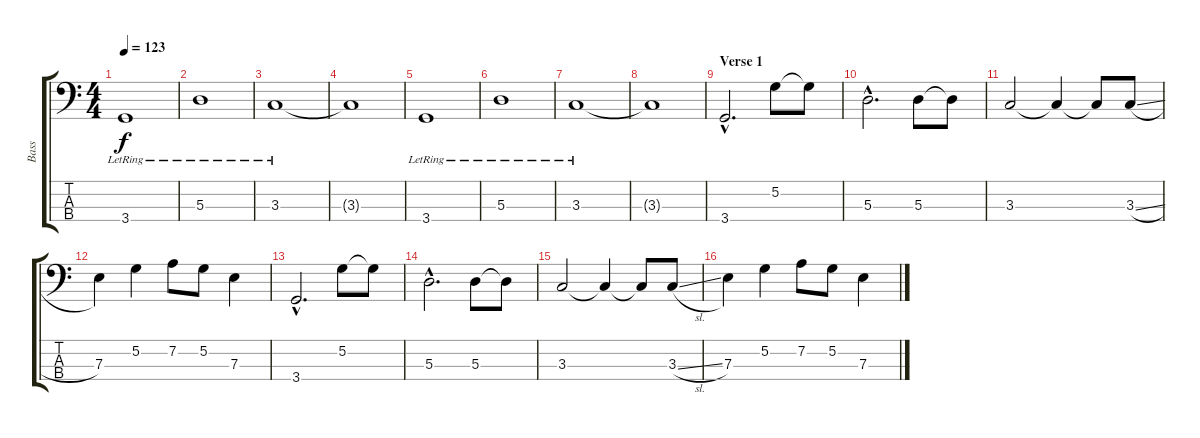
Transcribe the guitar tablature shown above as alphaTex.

\track ("Bass" "Bass") {instrument electricbassfinger}
\staff {score tabs}
\tuning (G2 D2 A1 E1) {hide}
\ts (4 4)
\tempo 123
\clef f4
\ks c
3.4{lr}.1{dy f instrument electricbassfinger} |
5.3{lr}.1 |
3.3{lr}.1 |
3.3{t}.1 |
3.4{lr}.1 |
5.3{lr}.1 |
3.3{lr}.1 |
3.3{t}.1 |
\section ("" "Verse 1")
3.4{hac}.2{d} 5.2.8 5.2{t}.8 |
5.3{hac}.2{d} 5.3.8 5.3{t}.8 |
3.3.2 3.3{t}.4 3.3{t}.8 3.3{sl}.8 |
7.3.4 5.2.4 7.2.8 5.2.8 7.3.4 |
3.4{hac}.2{d} 5.2.8 5.2{t}.8 |
5.3{hac}.2{d} 5.3.8 5.3{t}.8 |
3.3.2 3.3{t}.4 3.3{t}.8 3.3{sl}.8 |
7.3.4 5.2.4 7.2.8 5.2.8 7.3.4
